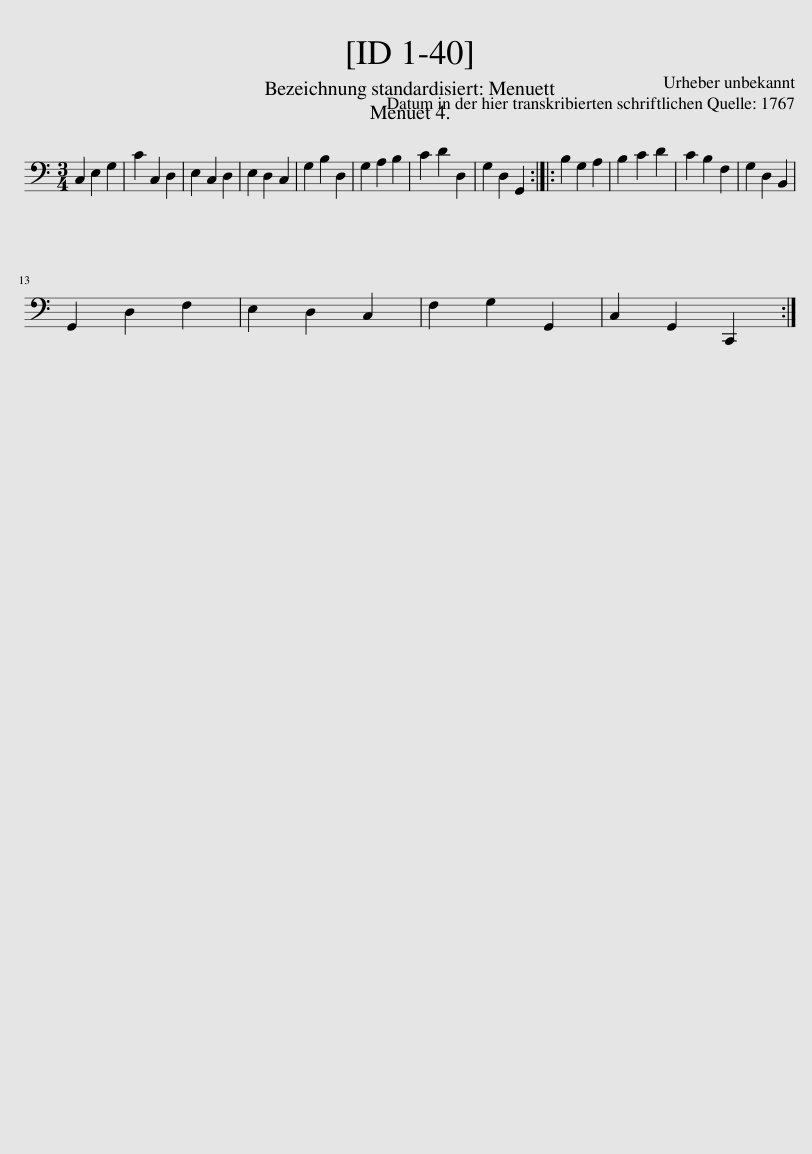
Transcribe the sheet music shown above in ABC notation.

X:1
L:1/8
M:3/4
I:linebreak $
K:C
V:1 bass
V:1
 C,2 E,2 G,2 | C2 C,2 D,2 | E,2 C,2 D,2 | E,2 D,2 C,2 | G,2 B,2 D,2 | %5
 G,2 A,2 B,2 | C2 D2 D,2 | G,2 D,2 G,,2 :: B,2 G,2 A,2 | B,2 C2 D2 | %10
 C2 B,2 F,2 | G,2 D,2 B,,2 |$ G,,2 D,2 F,2 | E,2 D,2 C,2 | F,2 G,2 G,,2 | %15
 C,2 G,,2 C,,2 :| %16
